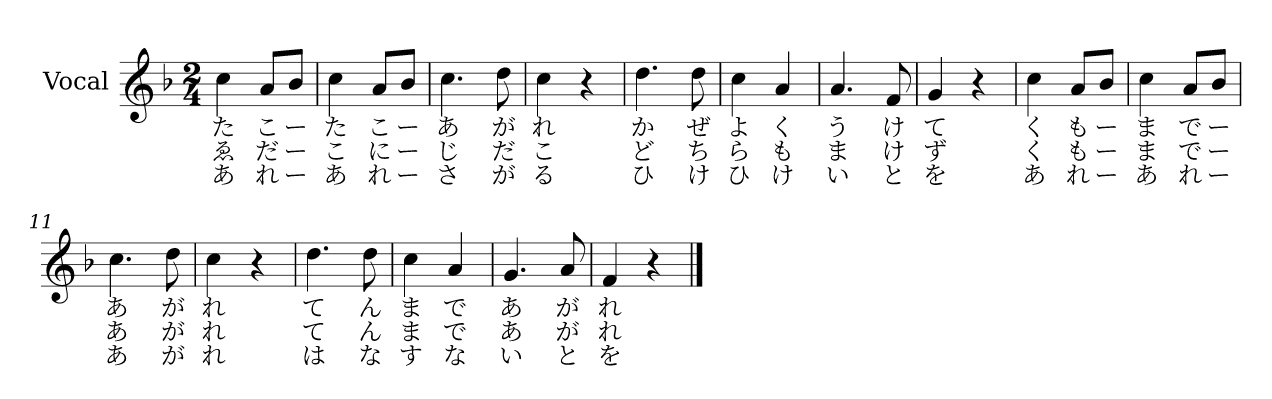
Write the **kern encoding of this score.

**kern	**text	**text	**text
*part1	*part1	*part1	*part1
*staff1	*staff1	*staff1	*staff1
*I"Vocal	*	*	*
*I'Vo.	*	*	*
*clefG2	*	*	*
*k[b-]	*	*	*
*M2/4	*	*	*
*MM112	*	*	*
=1	=1	=1	=1
!	!LO:LY:b	!LO:LY:b	!LO:LY:b
4cc\	た	ゑ	あ
!	!LO:LY:b	!LO:LY:b	!LO:LY:b
8a/L	こ	だ	れ
!	!LO:LY:b	!LO:LY:b	!LO:LY:b
8b-/J	ー	ー	ー
=2	=2	=2	=2
!	!LO:LY:b	!LO:LY:b	!LO:LY:b
4cc\	た	こ	あ
!	!LO:LY:b	!LO:LY:b	!LO:LY:b
8a/L	こ	に	れ
!	!LO:LY:b	!LO:LY:b	!LO:LY:b
8b-/J	ー	ー	ー
=3	=3	=3	=3
!	!LO:LY:b	!LO:LY:b	!LO:LY:b
4.cc\	あ	じ	さ
!	!LO:LY:b	!LO:LY:b	!LO:LY:b
8dd\	が	だ	が
=4	=4	=4	=4
!	!LO:LY:b	!LO:LY:b	!LO:LY:b
4cc\	れ	こ	る
4r	.	.	.
!!LO:LB:g=z
=5	=5	=5	=5
!	!LO:LY:b	!LO:LY:b	!LO:LY:b
4.dd\	か	ど	ひ
!	!LO:LY:b	!LO:LY:b	!LO:LY:b
8dd\	ぜ	ち	け
=6	=6	=6	=6
!	!LO:LY:b	!LO:LY:b	!LO:LY:b
4cc\	よ	ら	ひ
!	!LO:LY:b	!LO:LY:b	!LO:LY:b
4a/	く	も	け
=7	=7	=7	=7
!	!LO:LY:b	!LO:LY:b	!LO:LY:b
4.a/	う	ま	い
!	!LO:LY:b	!LO:LY:b	!LO:LY:b
8f/	け	け	と
=8	=8	=8	=8
!	!LO:LY:b	!LO:LY:b	!LO:LY:b
4g/	て	ず	を
4r	.	.	.
!!LO:LB:g=z
=9	=9	=9	=9
!	!LO:LY:b	!LO:LY:b	!LO:LY:b
4cc\	く	く	あ
!	!LO:LY:b	!LO:LY:b	!LO:LY:b
8a/L	も	も	れ
!	!LO:LY:b	!LO:LY:b	!LO:LY:b
8b-/J	ー	ー	ー
=10	=10	=10	=10
!	!LO:LY:b	!LO:LY:b	!LO:LY:b
4cc\	ま	ま	あ
!	!LO:LY:b	!LO:LY:b	!LO:LY:b
8a/L	で	で	れ
!	!LO:LY:b	!LO:LY:b	!LO:LY:b
8b-/J	ー	ー	ー
=11	=11	=11	=11
!	!LO:LY:b	!LO:LY:b	!LO:LY:b
4.cc\	あ	あ	あ
!	!LO:LY:b	!LO:LY:b	!LO:LY:b
8dd\	が	が	が
=12	=12	=12	=12
!	!LO:LY:b	!LO:LY:b	!LO:LY:b
4cc\	れ	れ	れ
4r	.	.	.
!!LO:LB:g=z
=13	=13	=13	=13
!	!LO:LY:b	!LO:LY:b	!LO:LY:b
4.dd\	て	て	は
!	!LO:LY:b	!LO:LY:b	!LO:LY:b
8dd\	ん	ん	な
=14	=14	=14	=14
!	!LO:LY:b	!LO:LY:b	!LO:LY:b
4cc\	ま	ま	す
!	!LO:LY:b	!LO:LY:b	!LO:LY:b
4a/	で	で	な
=15	=15	=15	=15
!	!LO:LY:b	!LO:LY:b	!LO:LY:b
4.g/	あ	あ	い
!	!LO:LY:b	!LO:LY:b	!LO:LY:b
8a/	が	が	と
=16	=16	=16	=16
!	!LO:LY:b	!LO:LY:b	!LO:LY:b
4f/	れ	れ	を
4r	.	.	.
==	==	==	==
*-	*-	*-	*-
